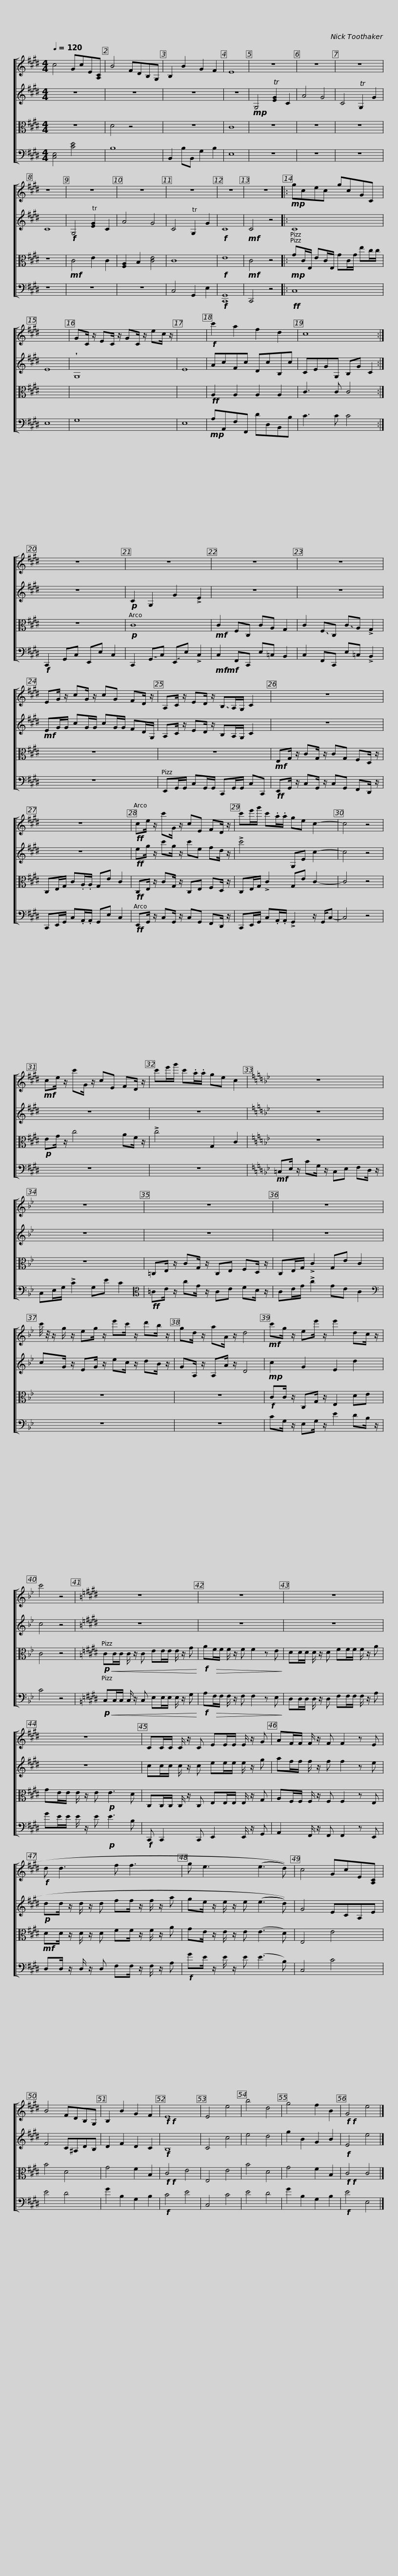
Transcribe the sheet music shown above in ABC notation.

X:1
%%score [ 1 2 3 4 ]
L:1/8
Q:1/4=120
M:4/4
I:linebreak $
K:E
V:1 treble
V:2 treble
V:3 alto
V:4 bass
V:1
 c4 GcE[A,C] | B4 FDB,G, | B,2 B2 G2 F2 | E8 | z8 | %5
 z8 | z8 | z8 | z8 |$ z8 | %10
 z8 | z8 | z8 |:!mp! gcec gcGC | x8 | %15
 GC/ z/ EC/ z/ GC/ z/ ec/ z/ | x8 |$!f! c'2 a2 f2 d2 | c8 :| z8 | %20
 z8 | z8 |$ z8 | EG/ z/ cG/ z/ cG FD/ z/ | A,C/ z/ ED/ z/ !~(!B,!~)!A,/G,/ C2 | %25
 z8 |$ z8 |!ff! ce/ z/ c'G/ z/ cE FD/ z/ | c'e'/g'/ c'.a/.a/ ge c2- | c4 z4 |$ %30
!mf! ce/ z/ c'G/ z/ cE FD/ z/ | c'e'/g'/ c'.a/.a/ ge c2 |[K:Bb] z8 | z8 |$ z8 | %35
 z8 | c'/4 z/4 z/ g/ z/ eg/ z/ e'c'/ z/ d'b/ z/ | gd/ z/ aA/ z/ d4 |$!mf! c'g/ z/ ee'/ z/ e'2 dc/ z/ | c'4 z4 | %40
[K:E] z8 | z8 |$ z8 | z8 | CC/C/ C/ z/ C EE/E/ E/ z/ G |$ %45
 AF/F/ F/ z/ F F2 z E |!f! d d3 f f3 | g e3 (((e3 d))) | c4 GcE[A,C] |$ B4 FDB,G, | %50
 B,2 B2 G2 F2 |!f!!f! E8 | E4 e4 | b4 d4 | g4 f2 B2 | %55
!f!!f! G4 e4 |] %56
V:2
 z8 | z8 | z8 | z8 |!mp! G,4 T[EG]2 C2 | %5
 A4 G4 | C4 TG,2 G2 | C8 |!f! G,4 T[EG]2 C2 |$ A4 G4 | %10
 C4 TG,2 G2 |!f! C8 |!mf! C4 z4 |: C8 | E8 | %15
 !wedge!G,8 | E8 |$ AcFc DcB,c | CEGG, B,G C2 :| z8 | %20
!p! C2 G,2 G2 !>!E2 | z8 |$ z8 |!mf! EG/G/ cG/G/ cG/G/ FD/G,/ | A,C/ z/ ED/ z/ B,A,/G,/ C2 | %25
 z8 |$ z8 |!ff! eg/ z/ c'g/ z/ c'e fd/ z/ | !>!c'4 G,E c2- | c4 z4 |$ %30
 z8 | z8 |[K:Bb] z8 | z8 |$ z8 | %35
 z8 | cG/ z/ EG/ z/ ec/ z/ dB/ z/ | GA,/ z/ A,A/ z/ D4 |$!mp! c2 G2 E2 d2 | c4 z4 | %40
[K:E] z8 | z8 |$ z8 | z8 | cc/c/ c/ z/ c ee/e/ e/ z/ g |$ %45
 af/f/ f/ z/ f f2 z e |!p! dd/ z/ d/ z/ d ff/ z/ f/ z/ a | ge/ z/ e/ z/ e (((e3 d))) | G4 ECA,E |$ F4 C^A,DB, | %50
 D2 F2 D2 C2 |!f! B,8 | C4 c4 | e4 d4 | g2 B2 G2 B2 | %55
!f! E4 e4 |] %56
V:3
 z8 | D4 z4 | z8 | C8 | z8 | %5
 z8 | z8 | z8 |!mf! C4 E2 C2 |$ [F,A,]2 B,2 [CE]4 | %10
 C8 |!f! E8 |!mf! C4 z4 |:!mp! GC/E,/ EC/E,/ GC/G/ ec/c/ | x8 | %15
 x8 | x8 |$!ff! A,2 A,2 A,2 A,2 | C3 C C4 :| z8 | %20
!p! C8 |!mf! C2 F,C, CA, G,2 |$ C2 !~(!F,!~)!C, !~(!C!~)!A, !>!G,2 | z8 | z8 | %25
!mf! E,G,/ z/ CG,/ z/ CG, F,D,/ z/ |$ C,E,/G,/ C.A,/.A,/ G,E C2 |!ff! C,E,/ z/ CG,/ z/ C,E, F,D,/ z/ | C,E,/G,/ !>!C2 G,E C2- | C4 z4 |$ %30
!p! EG/ z/ c4 AF/ z/ | !>!c4 G,2 C2 |[K:Bb] z8 | z8 |$ =C,E,/ z/ CG,/ z/ C,E, F,D,/ z/ | %35
 C,E,/G,/ !>!C2 G,E C2 | z8 | z8 |$!f! CC/ z/ C,G,/ z/ E,2 DE | C4 z4 | %40
[K:E]!p!!<(! CC/C/ C/ z/ C EE/E/ E/ z/ G!<)! |!f! A!>(!F/F/ F/ z/ F F2 z E!>)! |$ DD/D/ D/ z/ D FF/F/ F/ z/ A | GE/E/ E/ z/ E!p! E3 D | C,C,/C,/ C,/ z/ C, E,E,/E,/ E,/ z/ G, |$ %45
 A,F,/F,/ F,/ z/ F, F,2 z E, |!mf! DD/ z/ D/ z/ D FF/ z/ F/ z/ A | GE/ z/ E/ z/ E (E3 D) | E,4 E4 |$ B4 D4 | %50
 G4 F2 B,2 |!f!!f! C4 E4 | E,4 E4 | B4 D4 | G4 F2 B,2 | %55
!f!!f! C4 C4 |] %56
V:4
 [C,E,]4 [CE]4 | B,8 | B,,2 B,B,, G,2 B,2 | E,8 | z8 | %5
 z8 | z8 | z8 | z8 |$ z8 | %10
 C,4 G,,2 E,2 |!f! [C,,G,,]8 | C,,4 z4 |:!ff! C,8 | E,8 | %15
 G,8 | E,8 |$!mp! A,A,,F,F,, DD,B,,B, | C3 C C4 :|!f! C,,2 G,,C, E,,E, C,2 | %20
 C,,2 !~(!G,,!~)!C, !~(!E,,!~)!E, !>!C,2 |!mf!!mf! C,2 F,,C,, E,=C, B,,2 |$ C,2 F,,C,, E,=C, !>!B,,2 | z8 | E,,G,,/G,,/ C,G,,/G,,/ C,,G,,/G,,/ C,C,, | %25
!ff! E,,G,,/ z/ C,G,,/ z/ C,G,, F,,D,,/ z/ |$ C,,E,,/G,,/ C,.A,,/.A,,/ G,,E, C,2 |!ff! E,,G,,/ z/ C,G,,/ z/ C,G,, F,,D,,/ z/ | C,,E,,/G,,/ C,.A,,/.A,,/ !>!G,,2 z/ G,,/C,- | C,4 z4 |$ %30
 z8 | z8 |[K:Bb]!mf! =C,E,/ z/ CG,/ z/ C,E, F,D,/ z/ | C,E,/G,/ !>!C2 G,E C2 |$[K:alto]!ff! =CE/ z/ cG/ z/ CE FD/ z/ | %35
 CE/G/ !>!c2 GE C2 |[K:bass] z8 | z8 |$ CG,/ z/ E,G,/ z/ E2 DB,/ z/ | C4 z4 | %40
[K:E]!p!!<(! C,C,/C,/ C,/ z/ C, E,E,/E,/ E,/ z/ G,!<)! |!f! A,!>(!F,/F,/ F,/ z/ F, F,2 z E,!>)! |$ D,D,/D,/ D,/ z/ D, F,F,/F,/ F,/ z/ A, | GE/E/ E/ z/ E!p! E3 B, |!f! C,, C,,2 C,, E,,2 E,,/ z/ G,, |$ %45
 A,,2 F,,/ z/ F,, F,,2 z E,, | D,D,/ z/ D,/ z/ D, F,F,/ z/ F,/ z/ A, |!f! GE/ z/ E/ z/ E (E3 B,) | C,4 C4 |$ E4 D4 | %50
 G2 B,2 G,2 B,2 |!f! C4 E4 | C,4 C4 | E4 D4 | G2 B,2 G,2 B,2 | %55
!f! E4 E,4 |] %56
